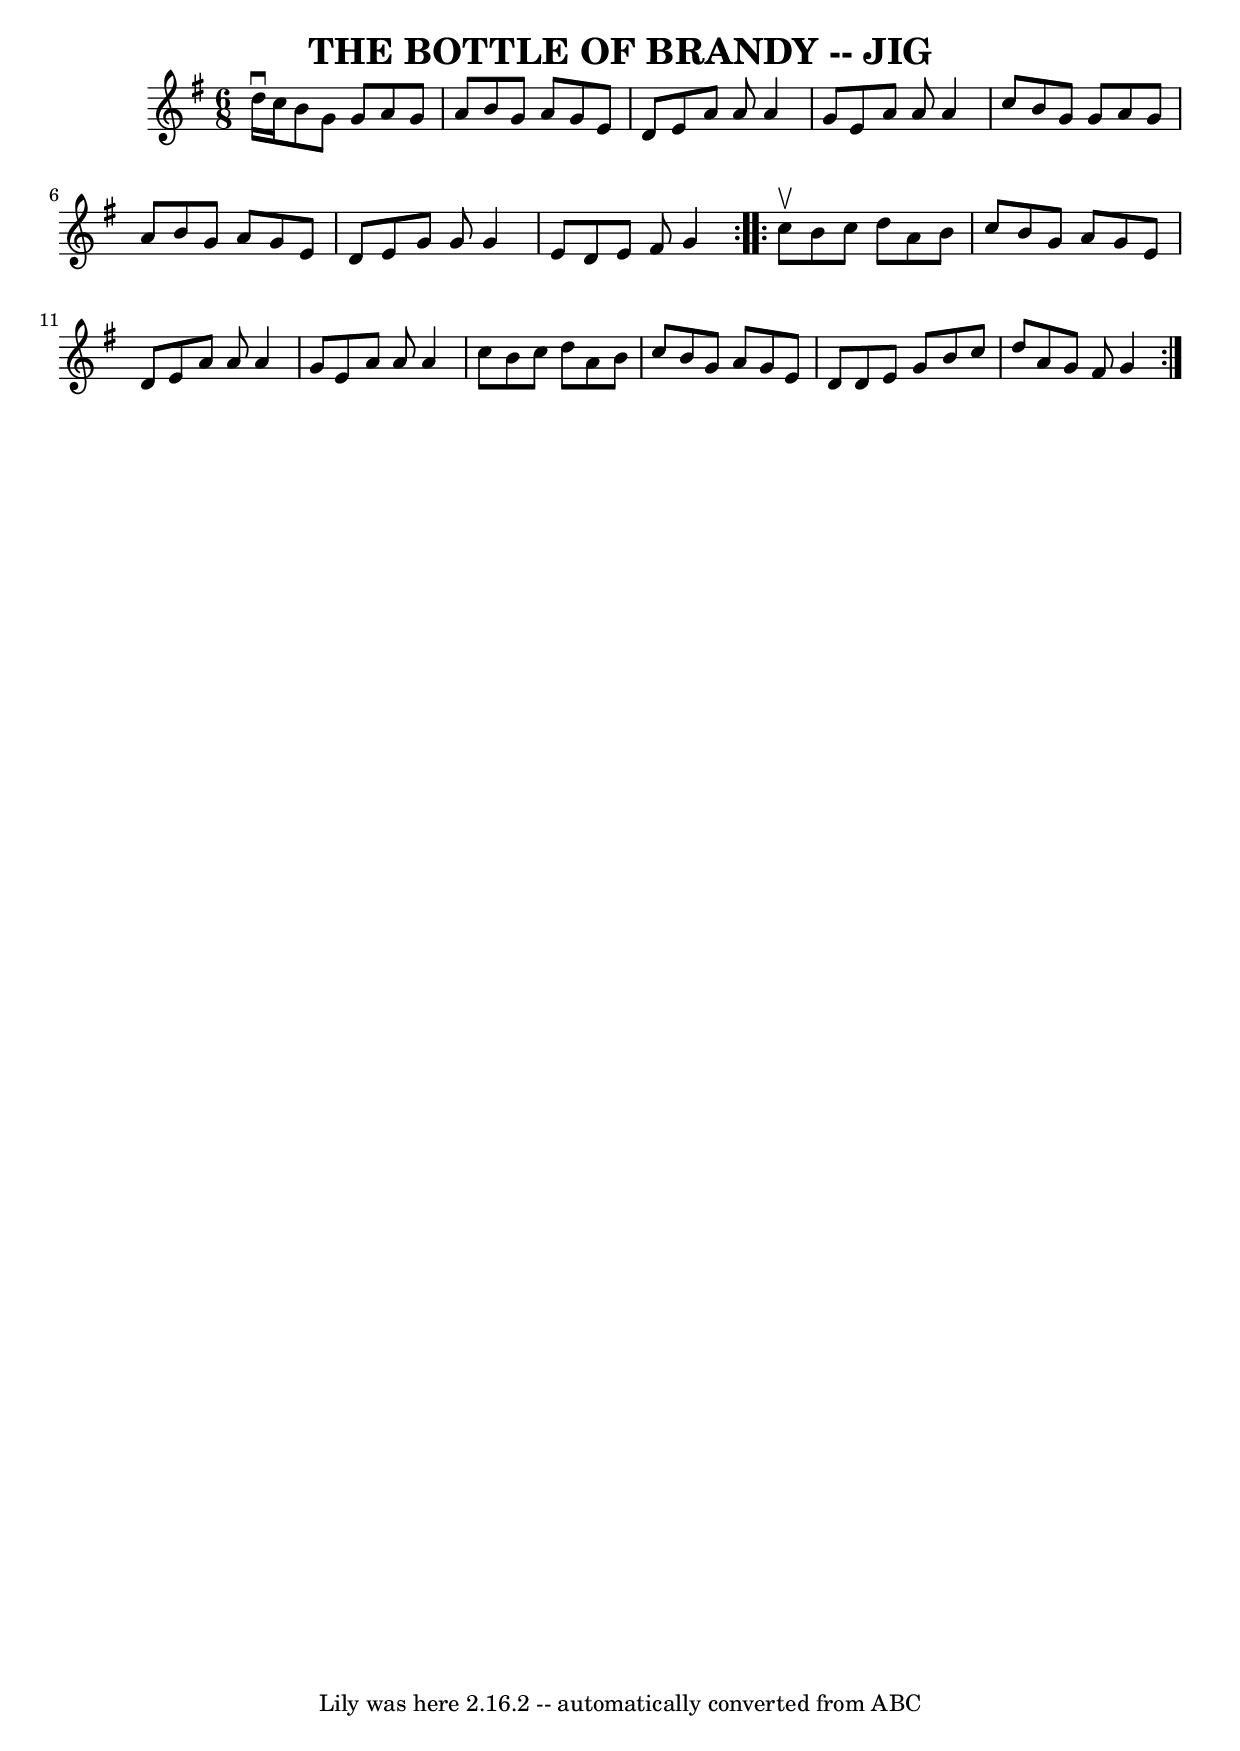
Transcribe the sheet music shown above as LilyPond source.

\version "2.7.40"
\include "Mammoth.ily"
\header {
	%% book = "Ryan's Mammoth Collection of Fiddle Tunes"
	crossRefNumber = "1"
	footnotes = ""
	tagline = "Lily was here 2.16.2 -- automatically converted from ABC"
	title = "THE BOTTLE OF BRANDY -- JIG"
}
voicedefault =  {


\repeat volta 2 {
\time 6/8 \key g \major d''16^\downbow c''16        |
 b'8 g'8  
 g'8 a'8 g'8 a'8    |
 b'8 g'8 a'8 g'8 e'8 d'8 
   |
 e'8 a'8 a'8 a'4 g'8    |
 e'8 a'8 a'8   
 a'4 c''8        |
 b'8 g'8 g'8 a'8 g'8 a'8    
|
 b'8 g'8 a'8 g'8 e'8 d'8    |
 e'8 g'8    
g'8 g'4 e'8    |
 d'8 e'8 fis'8 g'4    }     
\repeat volta 2 { c''8^\upbow       |
 b'8 c''8 d''8 a'8    
b'8 c''8    |
 b'8 g'8 a'8 g'8 e'8 d'8    |
   
e'8 a'8 a'8 a'4 g'8    |
 e'8 a'8 a'8 a'4 c''8  
      |
 b'8 c''8 d''8 a'8 b'8 c''8    |
 b'8    
g'8 a'8 g'8 e'8 d'8    |
 d'8 e'8 g'8 b'8 c''8  
 d''8    |
 a'8 g'8 fis'8 g'4    }   
}

\score{
    <<

	\context Staff="default"
	{
	    \voicedefault 
	}

    >>
	\layout {
	}
	\midi {}
}
